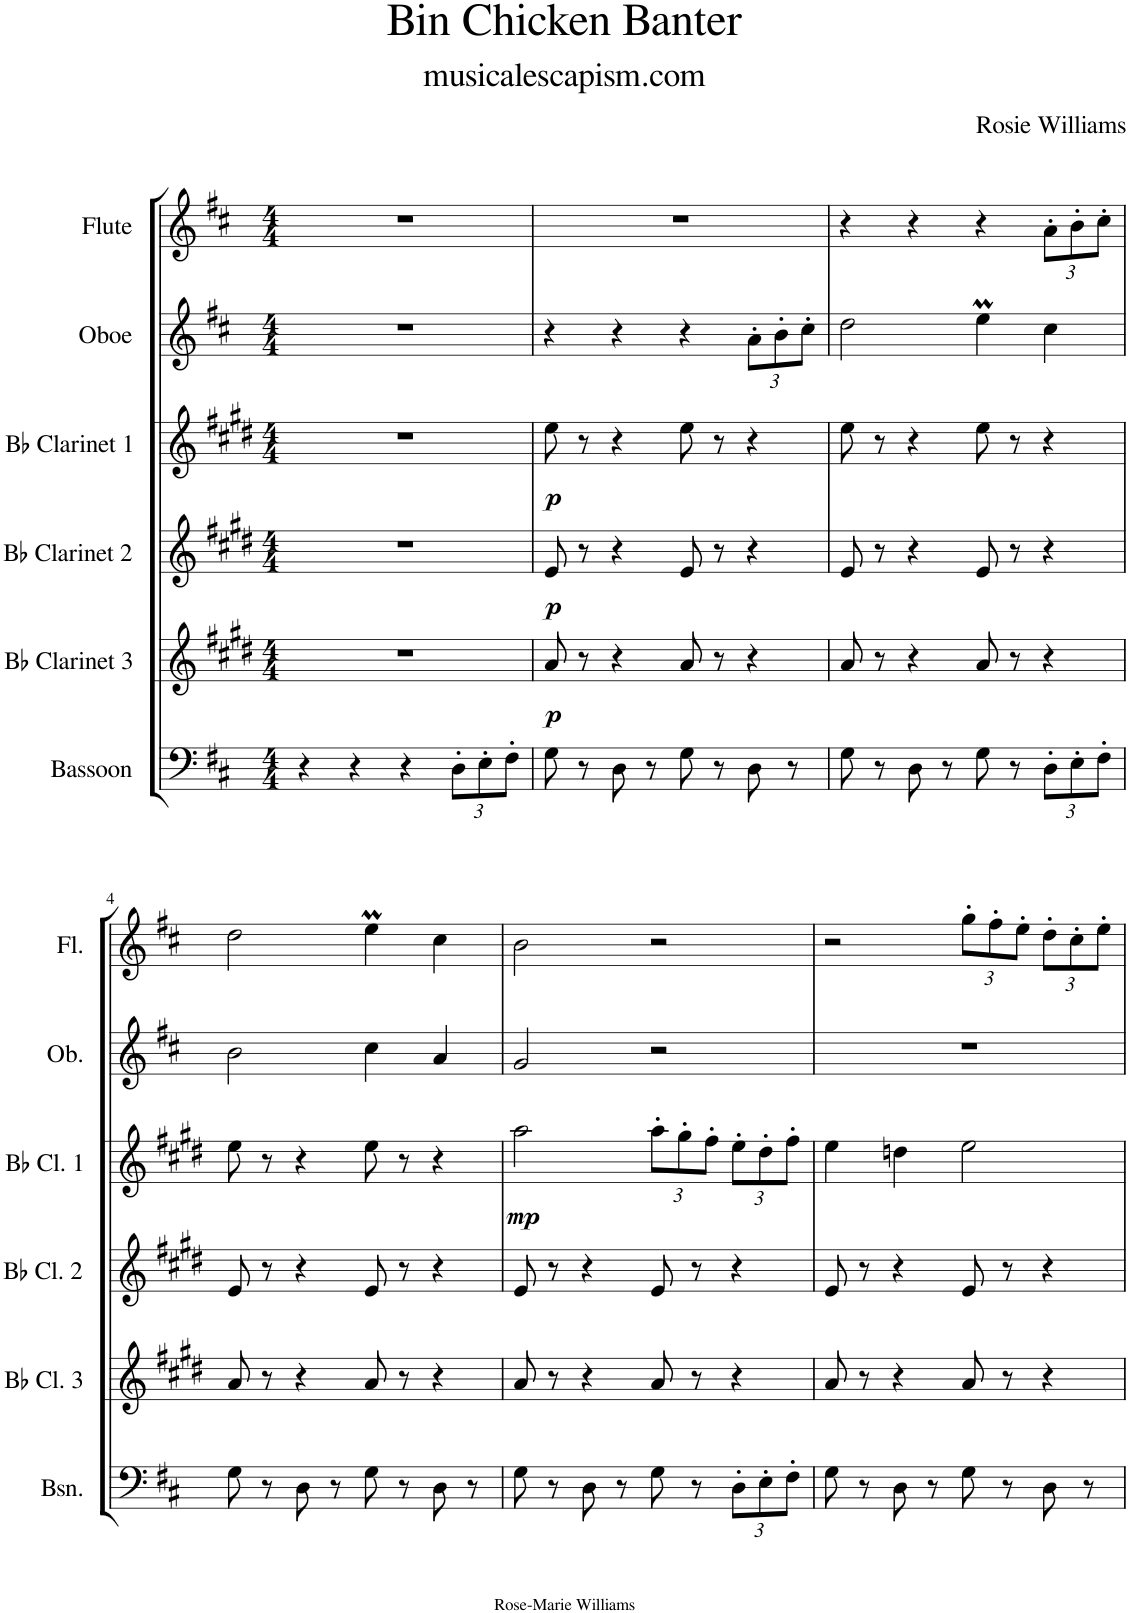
**kern	**kern	**dynam	**kern	**dynam	**kern	**dynam	**kern	**kern
*part6	*part5	*part5	*part4	*part4	*part3	*part3	*part2	*part1
*staff6	*staff5	*staff5	*staff4	*staff4	*staff3	*staff3	*staff2	*staff1
*I"Bassoon	*I"Bb Clarinet 3	*	*I"Bb Clarinet 2	*	*I"Bb Clarinet 1	*	*I"Oboe	*I"Flute
*I'Bsn.	*I'Bb Cl. 3	*	*I'Bb Cl. 2	*	*I'Bb Cl. 1	*	*I'Ob.	*I'Fl.
*clefF4	*clefG2	*	*clefG2	*	*clefG2	*	*clefG2	*clefG2
*	*Trd1c2	*	*Trd1c2	*	*Trd1c2	*	*	*
*k[f#c#]	*k[f#c#g#d#]	*	*k[f#c#g#d#]	*	*k[f#c#g#d#]	*	*k[f#c#]	*k[f#c#]
*M4/4	*M4/4	*	*M4/4	*	*M4/4	*	*M4/4	*M4/4
=1	=1	=1	=1	=1	=1	=1	=1	=1
4r	1r	.	1r	.	1r	.	1r	1r
4r	.	.	.	.	.	.	.	.
4r	.	.	.	.	.	.	.	.
*Xbrackettup	*	*	*	*	*	*	*	*
12D'\L	.	.	.	.	.	.	.	.
12E'\	.	.	.	.	.	.	.	.
12F#'\J	.	.	.	.	.	.	.	.
=2	=2	=2	=2	=2	=2	=2	=2	=2
!	!	!LO:DY:b	!	!LO:DY:b	!	!LO:DY:b	!	!
8G\	8a/	p	8e/	p	8ee\	p	4r	1r
8r	8r	.	8r	.	8r	.	.	.
8D\	4r	.	4r	.	4r	.	4r	.
8r	.	.	.	.	.	.	.	.
8G\	8a/	.	8e/	.	8ee\	.	4r	.
8r	8r	.	8r	.	8r	.	.	.
*	*	*	*	*	*	*	*Xbrackettup	*
8D\	4r	.	4r	.	4r	.	12a'\L	.
.	.	.	.	.	.	.	12b'\	.
8r	.	.	.	.	.	.	.	.
.	.	.	.	.	.	.	12cc#'\J	.
=3	=3	=3	=3	=3	=3	=3	=3	=3
8G\	8a/	.	8e/	.	8ee\	.	2dd\	4r
8r	8r	.	8r	.	8r	.	.	.
8D\	4r	.	4r	.	4r	.	.	4r
8r	.	.	.	.	.	.	.	.
8G\	8a/	.	8e/	.	8ee\	.	4eeM\	4r
8r	8r	.	8r	.	8r	.	.	.
*	*	*	*	*	*	*	*	*Xbrackettup
12D'\L	4r	.	4r	.	4r	.	4cc#\	12a'\L
12E'\	.	.	.	.	.	.	.	12b'\
12F#'\J	.	.	.	.	.	.	.	12cc#'\J
!!LO:LB:g=z
=4	=4	=4	=4	=4	=4	=4	=4	=4
8G\	8a/	.	8e/	.	8ee\	.	2b\	2dd\
8r	8r	.	8r	.	8r	.	.	.
8D\	4r	.	4r	.	4r	.	.	.
8r	.	.	.	.	.	.	.	.
8G\	8a/	.	8e/	.	8ee\	.	4cc#\	4eeM\
8r	8r	.	8r	.	8r	.	.	.
8D\	4r	.	4r	.	4r	.	4a/	4cc#\
8r	.	.	.	.	.	.	.	.
=5	=5	=5	=5	=5	=5	=5	=5	=5
!	!	!	!	!	!	!LO:DY:b	!	!
8G\	8a/	.	8e/	.	2aa\	mp	2g/	2b\
8r	8r	.	8r	.	.	.	.	.
8D\	4r	.	4r	.	.	.	.	.
8r	.	.	.	.	.	.	.	.
*	*	*	*	*	*Xbrackettup	*	*	*
8G\	8a/	.	8e/	.	12aa'\L	.	2r	2r
.	.	.	.	.	12gg#'\	.	.	.
8r	8r	.	8r	.	.	.	.	.
.	.	.	.	.	12ff#'\J	.	.	.
12D'\L	4r	.	4r	.	12ee'\L	.	.	.
12E'\	.	.	.	.	12dd#'\	.	.	.
12F#'\J	.	.	.	.	12ff#'\J	.	.	.
=6	=6	=6	=6	=6	=6	=6	=6	=6
8G\	8a/	.	8e/	.	4ee\	.	1r	2r
8r	8r	.	8r	.	.	.	.	.
8D\	4r	.	4r	.	4ddn\	.	.	.
8r	.	.	.	.	.	.	.	.
8G\	8a/	.	8e/	.	2ee\	.	.	12gg'\L
.	.	.	.	.	.	.	.	12ff#'\
8r	8r	.	8r	.	.	.	.	.
.	.	.	.	.	.	.	.	12ee'\J
8D\	4r	.	4r	.	.	.	.	12dd'\L
.	.	.	.	.	.	.	.	12cc#'\
8r	.	.	.	.	.	.	.	.
.	.	.	.	.	.	.	.	12ee'\J
=	=	=	=	=	=	=	=	=
*-	*-	*-	*-	*-	*-	*-	*-	*-
